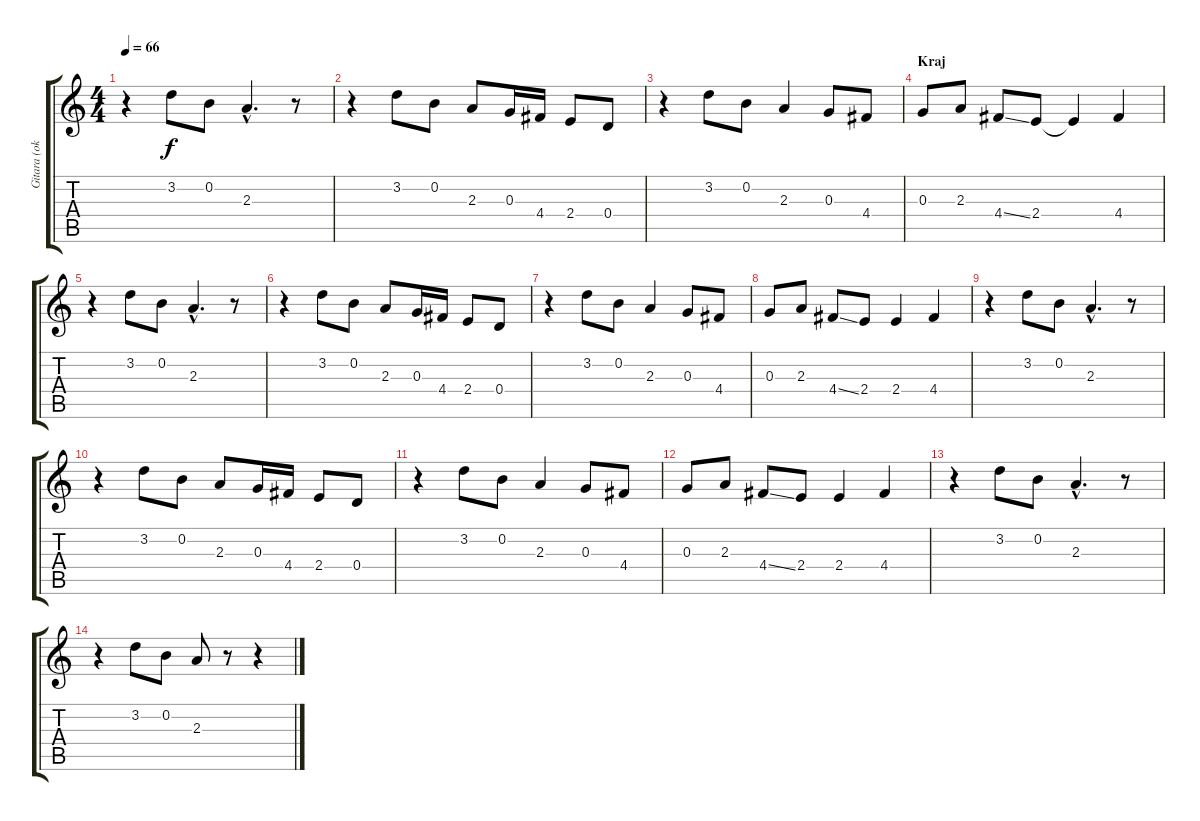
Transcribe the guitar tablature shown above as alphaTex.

\track ("Gitara (oktave)" "Gitara (ok") {instrument distortionguitar}
\staff {score tabs}
\tuning (E4 B3 G3 D3 A2 E2) {hide}
\ts (4 4)
\tempo 66
\clef g2
\ks c
r.4{dy f} 3.2.8 0.2.8 2.3{hac}.4{d} r.8 |
r.4 3.2.8 0.2.8 2.3.8 0.3.16 4.4.16 2.4.8 0.4.8 |
r.4 3.2.8 0.2.8 2.3.4 0.3.8 4.4.8 |
\section ("" "Kraj")
0.3.8 2.3.8 4.4{ss}.8 2.4.8 2.4{t}.4 4.4.4 |
r.4 3.2.8 0.2.8 2.3{hac}.4{d} r.8 |
r.4 3.2.8 0.2.8 2.3.8 0.3.16 4.4.16 2.4.8 0.4.8 |
r.4 3.2.8 0.2.8 2.3.4 0.3.8 4.4.8 |
0.3.8 2.3.8 4.4{ss}.8 2.4.8 2.4.4 4.4.4 |
r.4 3.2.8 0.2.8 2.3{hac}.4{d} r.8 |
r.4 3.2.8 0.2.8 2.3.8 0.3.16 4.4.16 2.4.8 0.4.8 |
r.4 3.2.8 0.2.8 2.3.4 0.3.8 4.4.8 |
0.3.8 2.3.8 4.4{ss}.8 2.4.8 2.4.4 4.4.4 |
r.4 3.2.8 0.2.8 2.3{hac}.4{d} r.8 |
r.4 3.2.8 0.2.8 2.3.8 r.8 r.4
